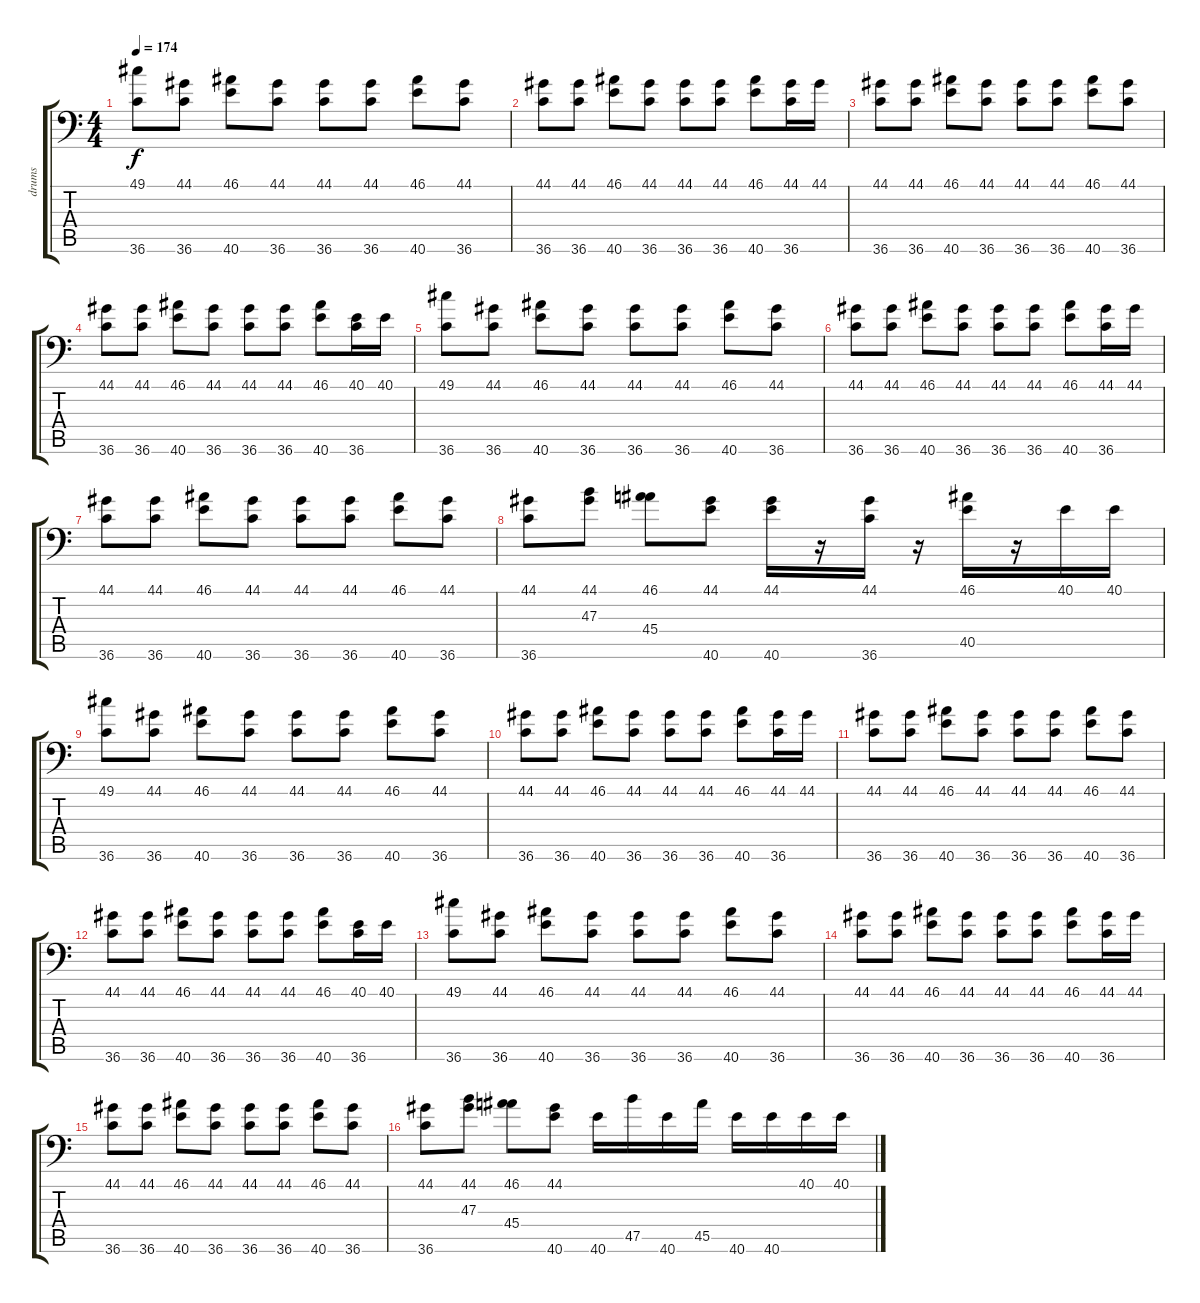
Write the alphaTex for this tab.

\track ("drums" "drums") {instrument acousticgrandpiano}
\staff {score tabs}
\tuning (C-1 C-1 C-1 C-1 C-1 C-1) {hide}
\ts (4 4)
\tempo 174
\clef f4
\ks c
(49.1 36.6).8{dy f} (44.1 36.6).8 (46.1 40.6).8 (44.1 36.6).8 (44.1 36.6).8 (44.1 36.6).8 (46.1 40.6).8 (44.1 36.6).8 |
(44.1 36.6).8 (44.1 36.6).8 (46.1 40.6).8 (44.1 36.6).8 (44.1 36.6).8 (44.1 36.6).8 (46.1 40.6).8 (44.1 36.6).16 44.1.16 |
(44.1 36.6).8 (44.1 36.6).8 (46.1 40.6).8 (44.1 36.6).8 (44.1 36.6).8 (44.1 36.6).8 (46.1 40.6).8 (44.1 36.6).8 |
(44.1 36.6).8 (44.1 36.6).8 (46.1 40.6).8 (44.1 36.6).8 (44.1 36.6).8 (44.1 36.6).8 (46.1 40.6).8 (40.1 36.6).16 40.1.16 |
(49.1 36.6).8 (44.1 36.6).8 (46.1 40.6).8 (44.1 36.6).8 (44.1 36.6).8 (44.1 36.6).8 (46.1 40.6).8 (44.1 36.6).8 |
(44.1 36.6).8 (44.1 36.6).8 (46.1 40.6).8 (44.1 36.6).8 (44.1 36.6).8 (44.1 36.6).8 (46.1 40.6).8 (44.1 36.6).16 44.1.16 |
(44.1 36.6).8 (44.1 36.6).8 (46.1 40.6).8 (44.1 36.6).8 (44.1 36.6).8 (44.1 36.6).8 (46.1 40.6).8 (44.1 36.6).8 |
(44.1 36.6).8 (44.1 47.3).8 (46.1 45.4).8 (44.1 40.6).8 (44.1 40.6).16 r.16 (44.1 36.6).16 r.16 (46.1 40.5).16 r.16 40.1.16 40.1.16 |
(49.1 36.6).8 (44.1 36.6).8 (46.1 40.6).8 (44.1 36.6).8 (44.1 36.6).8 (44.1 36.6).8 (46.1 40.6).8 (44.1 36.6).8 |
(44.1 36.6).8 (44.1 36.6).8 (46.1 40.6).8 (44.1 36.6).8 (44.1 36.6).8 (44.1 36.6).8 (46.1 40.6).8 (44.1 36.6).16 44.1.16 |
(44.1 36.6).8 (44.1 36.6).8 (46.1 40.6).8 (44.1 36.6).8 (44.1 36.6).8 (44.1 36.6).8 (46.1 40.6).8 (44.1 36.6).8 |
(44.1 36.6).8 (44.1 36.6).8 (46.1 40.6).8 (44.1 36.6).8 (44.1 36.6).8 (44.1 36.6).8 (46.1 40.6).8 (40.1 36.6).16 40.1.16 |
(49.1 36.6).8 (44.1 36.6).8 (46.1 40.6).8 (44.1 36.6).8 (44.1 36.6).8 (44.1 36.6).8 (46.1 40.6).8 (44.1 36.6).8 |
(44.1 36.6).8 (44.1 36.6).8 (46.1 40.6).8 (44.1 36.6).8 (44.1 36.6).8 (44.1 36.6).8 (46.1 40.6).8 (44.1 36.6).16 44.1.16 |
(44.1 36.6).8 (44.1 36.6).8 (46.1 40.6).8 (44.1 36.6).8 (44.1 36.6).8 (44.1 36.6).8 (46.1 40.6).8 (44.1 36.6).8 |
(44.1 36.6).8 (44.1 47.3).8 (46.1 45.4).8 (44.1 40.6).8 40.6.16 47.5.16 40.6.16 45.5.16 40.6.16 40.6.16 40.1.16 40.1.16
